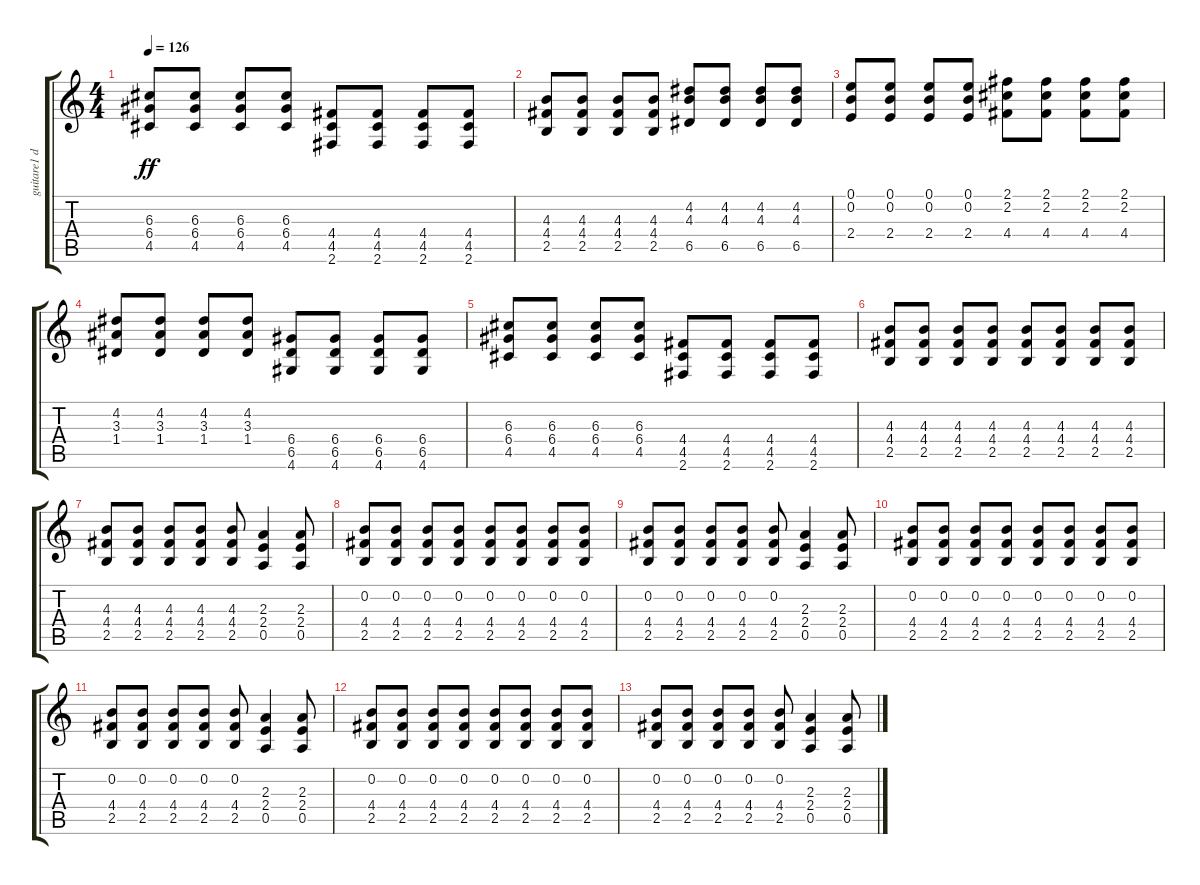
\track ("guitare1 disto" "guitare1 d") {instrument distortionguitar}
\staff {score tabs}
\tuning (E4 B3 G3 D3 A2 E2) {hide}
\ts (4 4)
\tempo 126
\clef g2
\ks c
(6.3 6.4 4.5).8{dy ff} (6.3 6.4 4.5).8 (6.3 6.4 4.5).8 (6.3 6.4 4.5).8 (4.4 4.5 2.6).8 (4.4 4.5 2.6).8 (4.4 4.5 2.6).8 (4.4 4.5 2.6).8 |
(4.3 4.4 2.5).8 (4.3 4.4 2.5).8 (4.3 4.4 2.5).8 (4.3 4.4 2.5).8 (4.2 4.3 6.5).8 (4.2 4.3 6.5).8 (4.2 4.3 6.5).8 (4.2 4.3 6.5).8 |
(0.1 0.2 2.4).8 (0.1 0.2 2.4).8 (0.1 0.2 2.4).8 (0.1 0.2 2.4).8 (2.1 2.2 4.4).8 (2.1 2.2 4.4).8 (2.1 2.2 4.4).8 (2.1 2.2 4.4).8 |
(4.2 3.3 1.4).8 (4.2 3.3 1.4).8 (4.2 3.3 1.4).8 (4.2 3.3 1.4).8 (6.4 6.5 4.6).8 (6.4 6.5 4.6).8 (6.4 6.5 4.6).8 (6.4 6.5 4.6).8 |
(6.3 6.4 4.5).8 (6.3 6.4 4.5).8 (6.3 6.4 4.5).8 (6.3 6.4 4.5).8 (4.4 4.5 2.6).8 (4.4 4.5 2.6).8 (4.4 4.5 2.6).8 (4.4 4.5 2.6).8 |
(4.3 4.4 2.5).8 (4.3 4.4 2.5).8 (4.3 4.4 2.5).8 (4.3 4.4 2.5).8 (4.3 4.4 2.5).8 (4.3 4.4 2.5).8 (4.3 4.4 2.5).8 (4.3 4.4 2.5).8 |
(4.3 4.4 2.5).8 (4.3 4.4 2.5).8 (4.3 4.4 2.5).8 (4.3 4.4 2.5).8 (4.3 4.4 2.5).8 (2.3 2.4 0.5).4 (2.3 2.4 0.5).8 |
(0.2 4.4 2.5).8 (0.2 4.4 2.5).8 (0.2 4.4 2.5).8 (0.2 4.4 2.5).8 (0.2 4.4 2.5).8 (0.2 4.4 2.5).8 (0.2 4.4 2.5).8 (0.2 4.4 2.5).8 |
(0.2 4.4 2.5).8 (0.2 4.4 2.5).8 (0.2 4.4 2.5).8 (0.2 4.4 2.5).8 (0.2 4.4 2.5).8 (2.3 2.4 0.5).4 (2.3 2.4 0.5).8 |
(0.2 4.4 2.5).8 (0.2 4.4 2.5).8 (0.2 4.4 2.5).8 (0.2 4.4 2.5).8 (0.2 4.4 2.5).8 (0.2 4.4 2.5).8 (0.2 4.4 2.5).8 (0.2 4.4 2.5).8 |
(0.2 4.4 2.5).8 (0.2 4.4 2.5).8 (0.2 4.4 2.5).8 (0.2 4.4 2.5).8 (0.2 4.4 2.5).8 (2.3 2.4 0.5).4 (2.3 2.4 0.5).8 |
(0.2 4.4 2.5).8 (0.2 4.4 2.5).8 (0.2 4.4 2.5).8 (0.2 4.4 2.5).8 (0.2 4.4 2.5).8 (0.2 4.4 2.5).8 (0.2 4.4 2.5).8 (0.2 4.4 2.5).8 |
(0.2 4.4 2.5).8 (0.2 4.4 2.5).8 (0.2 4.4 2.5).8 (0.2 4.4 2.5).8 (0.2 4.4 2.5).8 (2.3 2.4 0.5).4 (2.3 2.4 0.5).8
